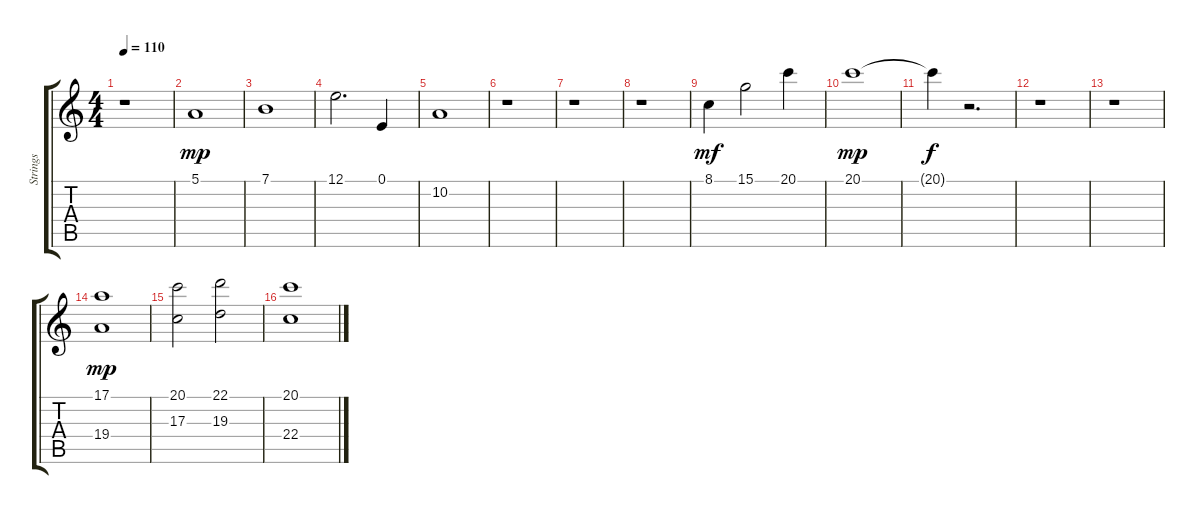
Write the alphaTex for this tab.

\track ("Strings" "Strings") {instrument synthstrings1}
\staff {score tabs}
\tuning (E4 B3 G3 D3 A2 E2) {hide}
\ts (4 4)
\tempo 110
\clef g2
\ks c
r.1{dy f} |
5.1.1{dy mp} |
7.1.1 |
12.1.2{d} 0.1.4 |
10.2.1 |
r.1 |
r.1 |
r.1 |
8.1.4{dy mf} 15.1.2 20.1.4 |
20.1.1{dy mp} |
20.1{t}.4{dy f} r.2{d} |
r.1 |
r.1 |
(17.1 19.4).1{dy mp} |
(20.1 17.3).2 (22.1 19.3).2 |
(20.1 22.4).1
